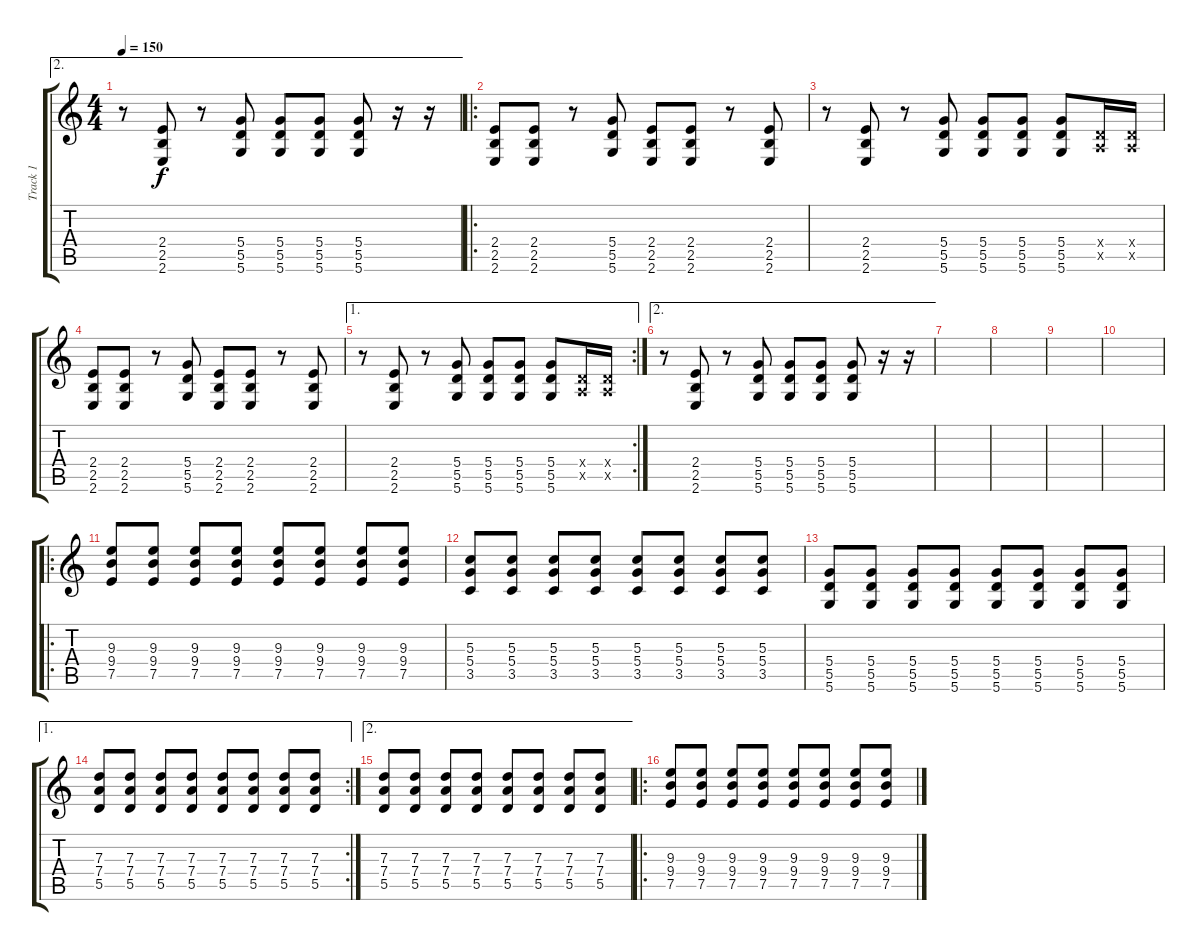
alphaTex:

\track ("Track 1" "Track 1") {instrument distortionguitar}
\staff {score tabs}
\tuning (E4 B3 G3 D3 A2 D2) {hide}
\ae 2
\ts (4 4)
\tempo 150
\clef g2
\ks c
r.8{dy f} (2.4 2.5 2.6).8 r.8 (5.4 5.5 5.6).8 (5.4 5.5 5.6).8 (5.4 5.5 5.6).8 (5.4 5.5 5.6).8 r.16 r.16 |
\ro
(2.4 2.5 2.6).8 (2.4 2.5 2.6).8 r.8 (5.4 5.5 5.6).8 (2.4 2.5 2.6).8 (2.4 2.5 2.6).8 r.8 (2.4 2.5 2.6).8 |
r.8 (2.4 2.5 2.6).8 r.8 (5.4 5.5 5.6).8 (5.4 5.5 5.6).8 (5.4 5.5 5.6).8 (5.4 5.5 5.6).8 (0.4{x} 0.5{x}).16 (0.4{x} 0.5{x}).16 |
(2.4 2.5 2.6).8 (2.4 2.5 2.6).8 r.8 (5.4 5.5 5.6).8 (2.4 2.5 2.6).8 (2.4 2.5 2.6).8 r.8 (2.4 2.5 2.6).8 |
\ae 1
\rc 2
r.8 (2.4 2.5 2.6).8 r.8 (5.4 5.5 5.6).8 (5.4 5.5 5.6).8 (5.4 5.5 5.6).8 (5.4 5.5 5.6).8 (0.4{x} 0.5{x}).16 (0.4{x} 0.5{x}).16 |
\ae 2
r.8 (2.4 2.5 2.6).8 r.8 (5.4 5.5 5.6).8 (5.4 5.5 5.6).8 (5.4 5.5 5.6).8 (5.4 5.5 5.6).8 r.16 r.16 |
|
|
|
|
\ro
(9.3 9.4 7.5).8 (9.3 9.4 7.5).8 (9.3 9.4 7.5).8 (9.3 9.4 7.5).8 (9.3 9.4 7.5).8 (9.3 9.4 7.5).8 (9.3 9.4 7.5).8 (9.3 9.4 7.5).8 |
(5.3 5.4 3.5).8 (5.3 5.4 3.5).8 (5.3 5.4 3.5).8 (5.3 5.4 3.5).8 (5.3 5.4 3.5).8 (5.3 5.4 3.5).8 (5.3 5.4 3.5).8 (5.3 5.4 3.5).8 |
(5.4 5.5 5.6).8 (5.4 5.5 5.6).8 (5.4 5.5 5.6).8 (5.4 5.5 5.6).8 (5.4 5.5 5.6).8 (5.4 5.5 5.6).8 (5.4 5.5 5.6).8 (5.4 5.5 5.6).8 |
\ae 1
\rc 2
(7.3 7.4 5.5).8 (7.3 7.4 5.5).8 (7.3 7.4 5.5).8 (7.3 7.4 5.5).8 (7.3 7.4 5.5).8 (7.3 7.4 5.5).8 (7.3 7.4 5.5).8 (7.3 7.4 5.5).8 |
\ae 2
(7.3 7.4 5.5).8 (7.3 7.4 5.5).8 (7.3 7.4 5.5).8 (7.3 7.4 5.5).8 (7.3 7.4 5.5).8 (7.3 7.4 5.5).8 (7.3 7.4 5.5).8 (7.3 7.4 5.5).8 |
\ro
(9.3 9.4 7.5).8 (9.3 9.4 7.5).8 (9.3 9.4 7.5).8 (9.3 9.4 7.5).8 (9.3 9.4 7.5).8 (9.3 9.4 7.5).8 (9.3 9.4 7.5).8 (9.3 9.4 7.5).8
